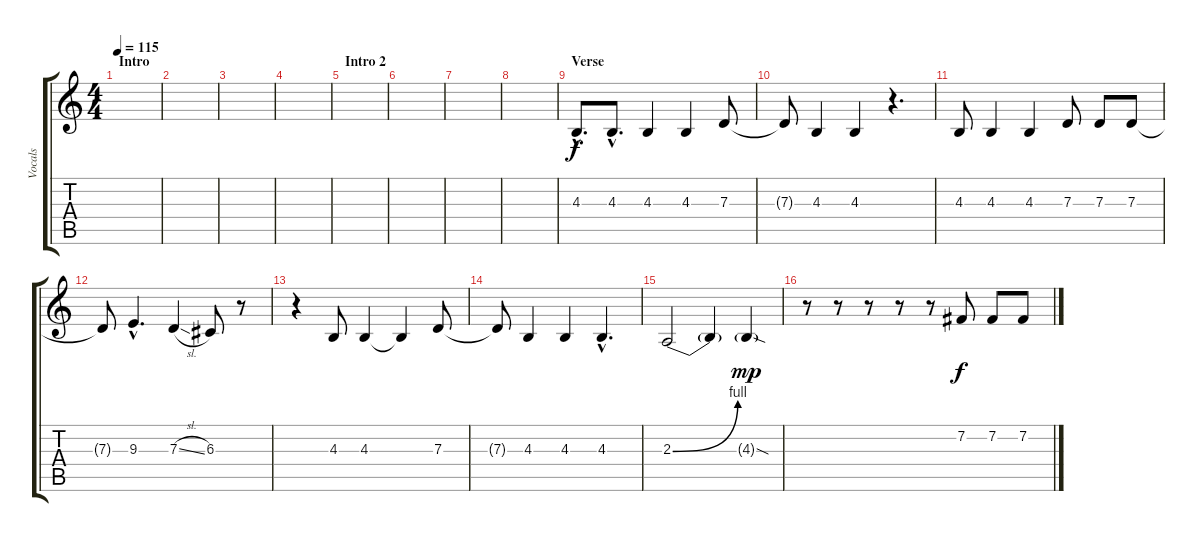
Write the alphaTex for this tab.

\track ("Vocals" "Vocals") {instrument sopranosax}
\staff {score tabs}
\tuning (E4 B3 G3 D3 A2 E2) {hide}
\ts (4 4)
\section ("" "Intro")
\tempo 115
\clef g2
\ks c
|
|
|
|
\section ("" "Intro 2")
|
|
|
|
\section ("" "Verse")
4.3{hac}.8{d} 4.3{hac}.8{d} 4.3.4 4.3.4 7.3.8 |
7.3{t}.8 4.3.4 4.3.4 r.4{d} |
4.3.8 4.3.4 4.3.4 7.3.8 7.3.8 7.3.8 |
7.3{t}.8 9.3{hac}.4{d} 7.3{sl}.4 6.3.8 r.8 |
r.4 4.3.8 4.3.4 4.3{t}.4 7.3.8 |
7.3{t}.8 4.3.4 4.3.4 4.3{hac}.4{d} |
2.3{be (bend 0 0 60 4)}.2 2.3{t}.4 4.3{sod g}.4{dy mp} |
r.8 r.8 r.8 r.8 r.8 7.2.8{dy f} 7.2.8 7.2.8
